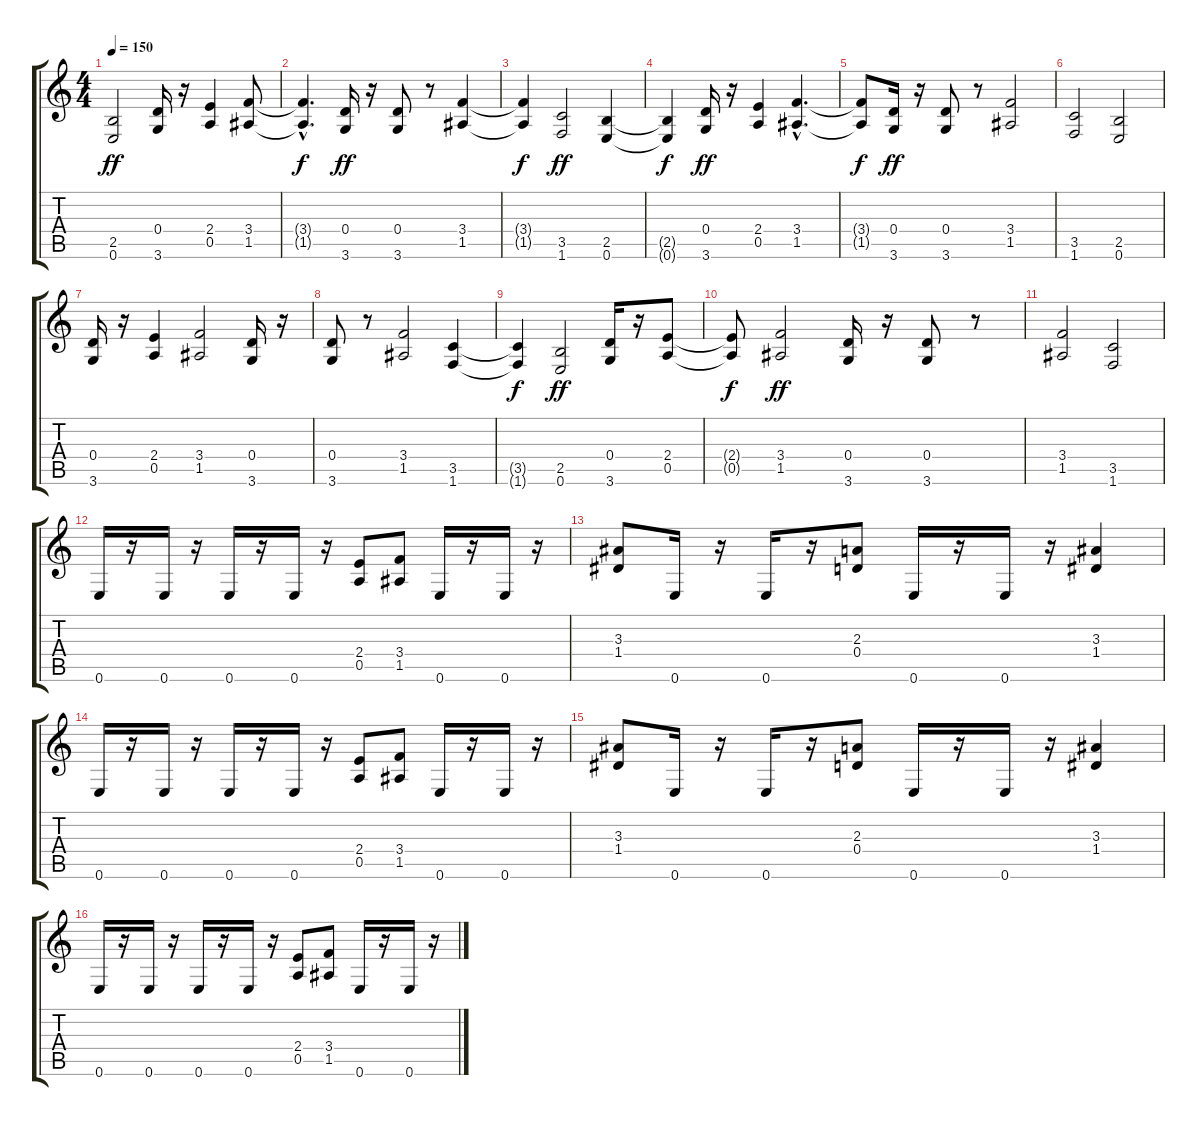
\track "" {instrument overdrivenguitar}
\staff {score tabs}
\tuning (E4 B3 G3 D3 A2 E2) {hide}
\ts (4 4)
\tempo 150
\clef g2
\ks c
(2.5 0.6).2{dy ff} (0.4 3.6).16 r.16 (2.4 0.5).4 (3.4 1.5).8 |
(3.4{hac t} 1.5{hac t}).4{d dy f} (0.4 3.6).16{dy ff} r.16 (0.4 3.6).8 r.8 (3.4 1.5).4 |
(3.4{t} 1.5{t}).4{dy f} (3.5 1.6).2{dy ff} (2.5 0.6).4 |
(2.5{t} 0.6{t}).4{dy f} (0.4 3.6).16{dy ff} r.16 (2.4 0.5).4 (3.4{hac} 1.5{hac}).4{d} |
(3.4{t} 1.5{t}).8{dy f} (0.4 3.6).16{dy ff} r.16 (0.4 3.6).8 r.8 (3.4 1.5).2 |
(3.5 1.6).2 (2.5 0.6).2 |
(0.4 3.6).16 r.16 (2.4 0.5).4 (3.4 1.5).2 (0.4 3.6).16 r.16 |
(0.4 3.6).8 r.8 (3.4 1.5).2 (3.5 1.6).4 |
(3.5{t} 1.6{t}).4{dy f} (2.5 0.6).2{dy ff} (0.4 3.6).16 r.16 (2.4 0.5).8 |
(2.4{t} 0.5{t}).8{dy f} (3.4 1.5).2{dy ff} (0.4 3.6).16 r.16 (0.4 3.6).8 r.8 |
(3.4 1.5).2 (3.5 1.6).2 |
0.6.16 r.16 0.6.16 r.16 0.6.16 r.16 0.6.16 r.16 (2.4 0.5).8 (3.4 1.5).8 0.6.16 r.16 0.6.16 r.16 |
(3.3 1.4).8 0.6.16 r.16 0.6.16 r.16 (2.3 0.4).8 0.6.16 r.16 0.6.16 r.16 (3.3 1.4).4 |
0.6.16 r.16 0.6.16 r.16 0.6.16 r.16 0.6.16 r.16 (2.4 0.5).8 (3.4 1.5).8 0.6.16 r.16 0.6.16 r.16 |
(3.3 1.4).8 0.6.16 r.16 0.6.16 r.16 (2.3 0.4).8 0.6.16 r.16 0.6.16 r.16 (3.3 1.4).4 |
0.6.16 r.16 0.6.16 r.16 0.6.16 r.16 0.6.16 r.16 (2.4 0.5).8 (3.4 1.5).8 0.6.16 r.16 0.6.16 r.16
